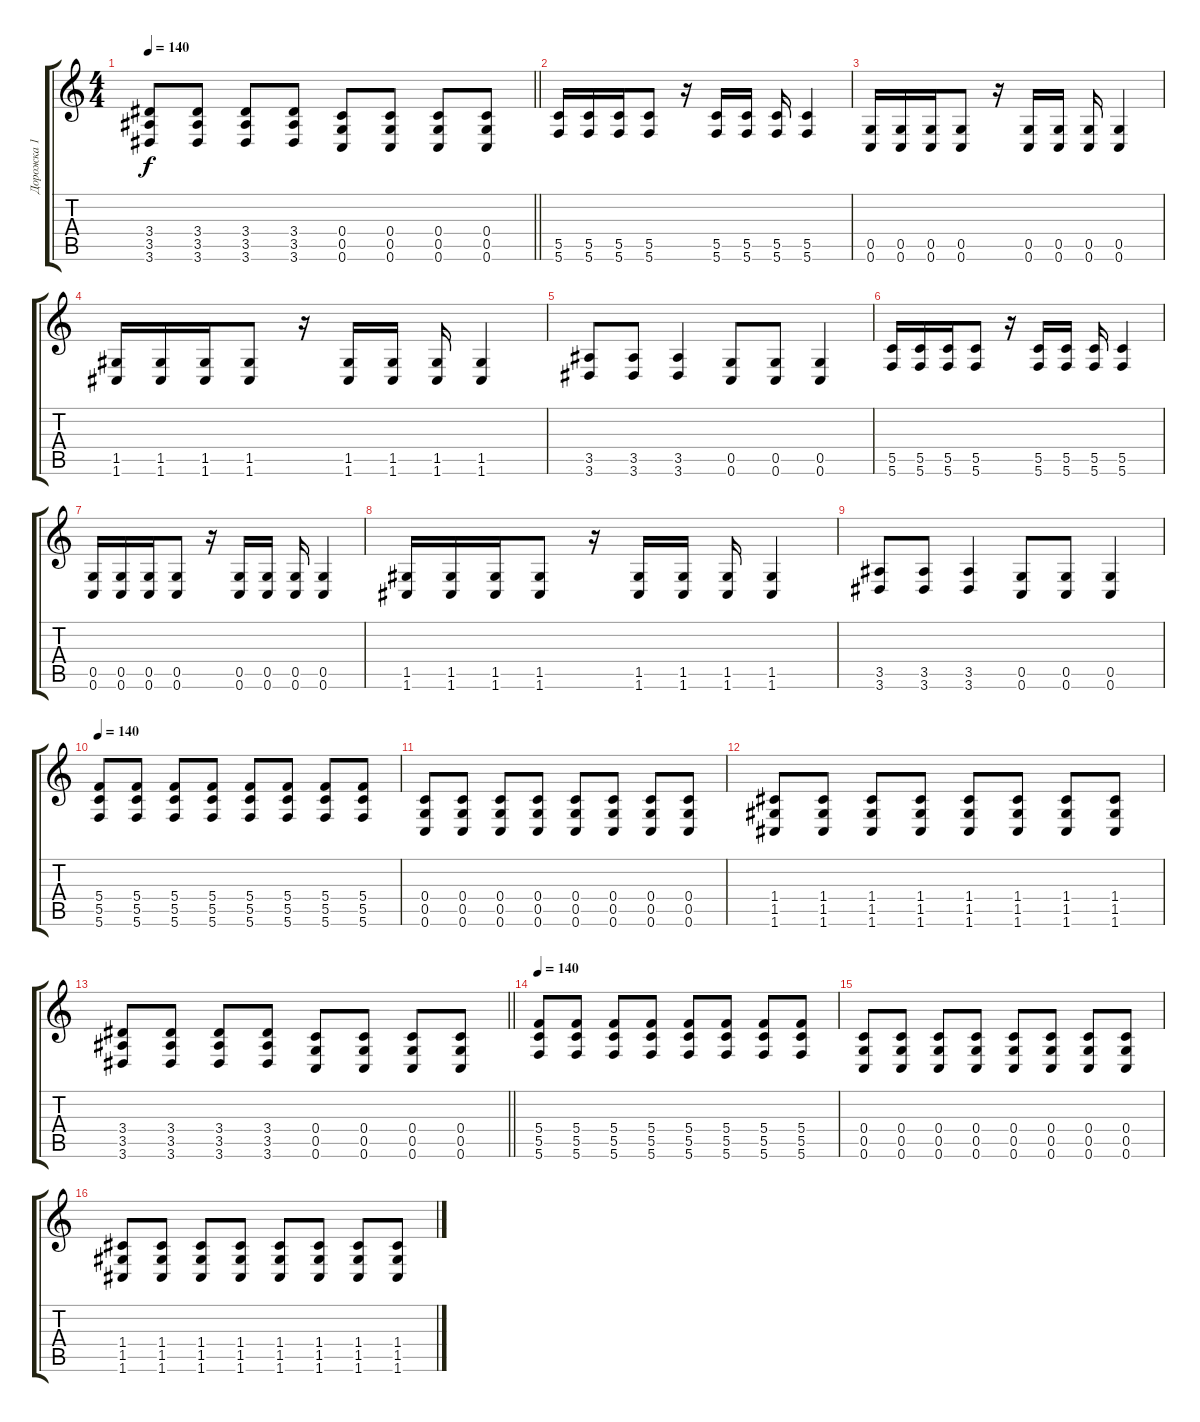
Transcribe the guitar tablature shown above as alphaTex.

\track ("Дорожка 1" "Дорожка 1") {instrument distortionguitar}
\staff {score tabs}
\tuning (D4 A3 F3 C3 G2 C2) {hide}
\ts (4 4)
\tempo 140
\clef g2
\barLineRight lightlight
\ks c
(3.4 3.5 3.6).8{dy f} (3.4 3.5 3.6).8 (3.4 3.5 3.6).8 (3.4 3.5 3.6).8 (0.4 0.5 0.6).8 (0.4 0.5 0.6).8 (0.4 0.5 0.6).8 (0.4 0.5 0.6).8 |
(5.5 5.6).16 (5.5 5.6).16 (5.5 5.6).16 (5.5 5.6).8 r.16 (5.5 5.6).16 (5.5 5.6).16 (5.5 5.6).16 (5.5 5.6).4 |
(0.5 0.6).16 (0.5 0.6).16 (0.5 0.6).16 (0.5 0.6).8 r.16 (0.5 0.6).16 (0.5 0.6).16 (0.5 0.6).16 (0.5 0.6).4 |
(1.5 1.6).16 (1.5 1.6).16 (1.5 1.6).16 (1.5 1.6).8 r.16 (1.5 1.6).16 (1.5 1.6).16 (1.5 1.6).16 (1.5 1.6).4 |
(3.5 3.6).8 (3.5 3.6).8 (3.5 3.6).4 (0.5 0.6).8 (0.5 0.6).8 (0.5 0.6).4 |
(5.5 5.6).16 (5.5 5.6).16 (5.5 5.6).16 (5.5 5.6).8 r.16 (5.5 5.6).16 (5.5 5.6).16 (5.5 5.6).16 (5.5 5.6).4 |
(0.5 0.6).16 (0.5 0.6).16 (0.5 0.6).16 (0.5 0.6).8 r.16 (0.5 0.6).16 (0.5 0.6).16 (0.5 0.6).16 (0.5 0.6).4 |
(1.5 1.6).16 (1.5 1.6).16 (1.5 1.6).16 (1.5 1.6).8 r.16 (1.5 1.6).16 (1.5 1.6).16 (1.5 1.6).16 (1.5 1.6).4 |
(3.5 3.6).8 (3.5 3.6).8 (3.5 3.6).4 (0.5 0.6).8 (0.5 0.6).8 (0.5 0.6).4 |
\tempo 140
(5.4 5.5 5.6).8 (5.4 5.5 5.6).8 (5.4 5.5 5.6).8 (5.4 5.5 5.6).8 (5.4 5.5 5.6).8 (5.4 5.5 5.6).8 (5.4 5.5 5.6).8 (5.4 5.5 5.6).8 |
(0.4 0.5 0.6).8 (0.4 0.5 0.6).8 (0.4 0.5 0.6).8 (0.4 0.5 0.6).8 (0.4 0.5 0.6).8 (0.4 0.5 0.6).8 (0.4 0.5 0.6).8 (0.4 0.5 0.6).8 |
(1.4 1.5 1.6).8 (1.4 1.5 1.6).8 (1.4 1.5 1.6).8 (1.4 1.5 1.6).8 (1.4 1.5 1.6).8 (1.4 1.5 1.6).8 (1.4 1.5 1.6).8 (1.4 1.5 1.6).8 |
\barLineRight lightlight
(3.4 3.5 3.6).8 (3.4 3.5 3.6).8 (3.4 3.5 3.6).8 (3.4 3.5 3.6).8 (0.4 0.5 0.6).8 (0.4 0.5 0.6).8 (0.4 0.5 0.6).8 (0.4 0.5 0.6).8 |
\tempo 140
(5.4 5.5 5.6).8 (5.4 5.5 5.6).8 (5.4 5.5 5.6).8 (5.4 5.5 5.6).8 (5.4 5.5 5.6).8 (5.4 5.5 5.6).8 (5.4 5.5 5.6).8 (5.4 5.5 5.6).8 |
(0.4 0.5 0.6).8 (0.4 0.5 0.6).8 (0.4 0.5 0.6).8 (0.4 0.5 0.6).8 (0.4 0.5 0.6).8 (0.4 0.5 0.6).8 (0.4 0.5 0.6).8 (0.4 0.5 0.6).8 |
(1.4 1.5 1.6).8 (1.4 1.5 1.6).8 (1.4 1.5 1.6).8 (1.4 1.5 1.6).8 (1.4 1.5 1.6).8 (1.4 1.5 1.6).8 (1.4 1.5 1.6).8 (1.4 1.5 1.6).8
